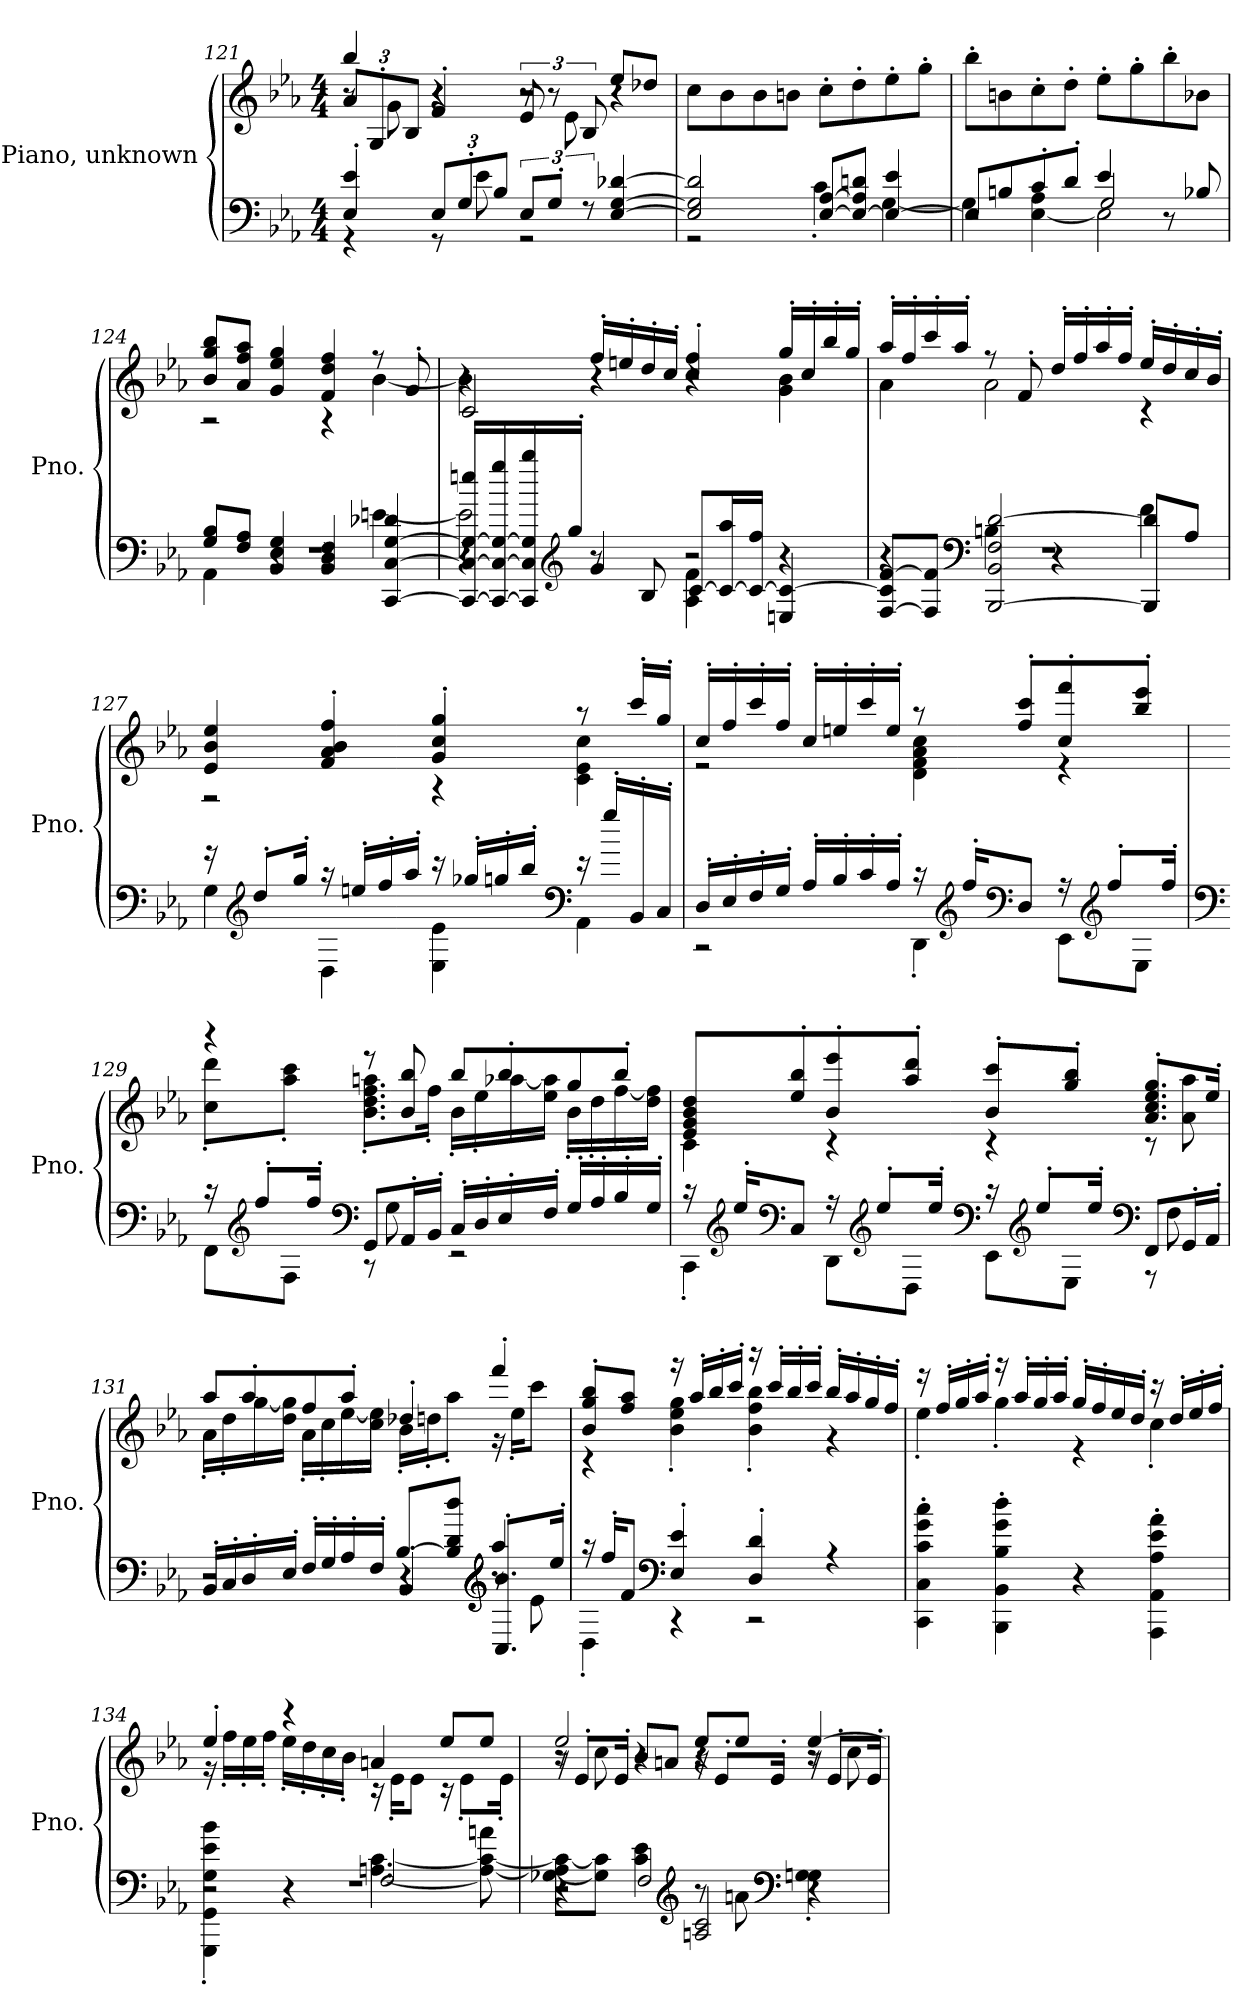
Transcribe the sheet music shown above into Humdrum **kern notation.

**kern	**kern
*part1	*part1
*staff2	*staff1
*I"Piano, unknown	*
*I'Pno.	*
*clefF4	*clefG2
*k[b-e-a-]	*k[b-e-a-]
*M4/4	*M4/4
=121	=121
*^	*^
*	*	*	*^
*	*	*	*	*Xbrackettup
4E-/' 4e-/'	4r	4bb-/	8r	12a-/L
.	.	.	.	12G'/
.	.	.	8g\	.
.	.	.	.	12B-/J
*Xbrackettup	*	*	*	*
12E-/L	8r	4r	4r	4f'/
12G'/	.	.	.	.
.	8e-\	.	.	.
12B-/J	.	.	.	.
*brackettup	*	*	*	*brackettup
12E-/L	2r	2r	8r	12e-/
12G'/J	.	.	.	12r
.	.	.	8e-\	.
12r	.	.	.	12B-/
[4E-/ [4G/ [4d-X/	.	.	4r	8ee-/L
.	.	.	.	8dd-X/J
*	*	*v	*v	*v
=122	=122	=122
2E-/] 2G/] 2d-/]	2r	8cc\L
.	.	8b-\
.	.	8b-\
.	.	8bn\J
[8E-/ [8A-/L	4c'\	8cc'\L
8E-/_ 8A-/] 8dn/J	.	8dd'\
4E-/_ 4e-/	[4G\	8ee-'\
.	.	8gg'\J
!!LO:LB:g=z
=123	=123	=123
*	*^	*
8E-/L]	4G\]	2r	8bb-'\L
8Bn/	.	.	8bn\
8c'/	[4E-\ 4A-\	.	8cc'\
8d'/J	.	.	8dd'\J
4e-/	2E-\]	2G/	8ee-'\L
.	.	.	8gg'\
8r	.	.	8bb-'\
8B-X/	.	.	8b-X\J
=124	=124	=124	=124
*	*	*	*^
1r	4AA-\	8G/ 8B-/L	8b-/ 8gg/ 8bb-/L	2r
.	.	8F/ 8A-/J	8a-/ 8ff/ 8aa-/J	.
.	4r	4BB-/ 4E-/ 4G/	4g/ 4ee-/ 4gg/	.
.	4r	4BB-/ 4D/ 4F/	4f/ 4dd/ 4ff/	4r
.	[4en\	[4CC/ [4C/ [4G/ 4d-X/	8r	[4b-\
.	.	.	8g'/	.
=125	=125	=125	=125	=125
*	*	*	*	*^
4r	2e\]	16CC/_ 16C/_ 16G/_ 16een/LL	4r	4b-\]	2c/
.	.	16CC/_ 16C/_ 16G/_ 16gg/	.	.	.
.	.	16CC/] 16C/] 16G/] 16bb-/	.	.	.
*clefG2	*	*	*	*	*
.	.	16gg'/JJ	.	.	.
4g/	.	8r	16ff'/LL	4r	.
.	.	.	16een'/	.	.
.	.	8B-/	16dd'/	.	.
.	.	.	16cc'/JJ	.	.
2r	4A-\ 4f\	[8c/L	4cc/' 4ff/'	4r	2r
.	.	16c/_ 16aa-/L	.	.	.
.	.	16c/_ 16ff/JJ	.	.	.
.	4r	4En/ 4c/_	16gg'/LL	4g\ 4b-\	.
.	.	.	16cc'/	.	.
.	.	.	16bb-'/	.	.
.	.	.	16gg'/JJ	.	.
*	*	*	*	*v	*v
!!LO:PB:g=z
=126	=126	=126	=126	=126
1r	4r	[8F/ 8c/] [8f/L	16aa-'/LL	4a-\
.	.	.	16ff'/	.
.	.	8F/] 8f/]J	16ccc'/	.
.	.	.	16aa-'/JJ	.
*clefF4	*	*	*	*
.	4Bn\	[2BBB-/ 2BB-/ 2F/ [2d/	8r	2a-\
.	.	.	8f'/	.
.	4r	.	16dd'/LL	.
.	.	.	16ff'/	.
.	.	.	16aa-'/	.
.	.	.	16ff'/JJ	.
.	4f\	8BBB-/] 8d/]L	16ee-'/LL	4r
.	.	.	16dd'/	.
.	.	8A-/J	16cc'/	.
.	.	.	16b-'/JJ	.
*	*v	*v	*	*
=127	=127	=127	=127
16r	4G\	4e-/ 4b-/ 4ee-/	2r
*clefG2	*	*	*
8dd'/L	.	.	.
16gg'/Jk	.	.	.
16r	4D\	4f/' 4a-/' 4b-/' 4ff/'	.
16een'/LL	.	.	.
16ff'/	.	.	.
16aa-'/JJ	.	.	.
16r	4E-\ 4e-\	4g/' 4cc/' 4gg/'	4r
16gg-X'/LL	.	.	.
16ggn'/	.	.	.
16bb-'/JJ	.	.	.
*clefF4	*	*	*
16r	4AA-\	8r	4c\ 4e-\ 4cc\
16gg'/LL	.	.	.
16BB-'/	.	16ccc'/LL	.
16C'/JJ	.	16gg'/JJ	.
!!LO:LB:g=z	!!
=128	=128	=128	=128
16D'/LL	2r	16cc'/LL	2r
16E-'/	.	16ff'/	.
16F'/	.	16ccc'/	.
16G'/JJ	.	16ff'/JJ	.
16A-'/LL	.	16cc'/LL	.
16B-'/	.	16een'/	.
16c'/	.	16ccc'/	.
16A-'/JJ	.	16ee'/JJ	.
16r	4DD'\	8r	4d\ 4f\ 4a-\ 4cc\
*clefG2	*	*	*
16ff'/KL	.	.	.
*clefF4	*	*	*
8D/J	.	8ff/' 8ccc/'L	.
16r	8EE-\L	8cc/' 8fff/'	4r
*clefG2	*	*	*
8ff'/L	.	.	.
.	8E-\J	8bb-/' 8eee-/'J	.
16ff'/Jk	.	.	.
!!LO:LB:g=z	!!
=129	=129	=129	=129
*clefF4	*	*	*
16r	8FF\L	4r	8cc\' 8ddd\'L
*clefG2	*	*	*
8ff'/L	.	.	.
.	8F\J	.	8aa-\' 8ccc\'J
16ff'/Jk	.	.	.
*clefF4	*	*	*
8GG/L	8r	8r	8.b-\' 8.dd\' 8.ff\' 8.aan\'L
16AA-'/L	8G\	8b-/ 8bb-/	.
16BB-'/JJ	.	.	16ff'\Jk
16C'/LL	2r	8bb-/L	16b-'\LL
16D'/	.	.	16ee-'\
16E-'/	.	8bb-'/	[16aa-X\
16F'/JJ	.	.	16ee-\ 16aa-\]JJ
16G'/LL	.	8gg/	16b-'\LL
16A-'/	.	.	16dd'\
16B-'/	.	8bb-'/J	[16ff\
16G'/JJ	.	.	16dd\ 16ff\]JJ
!!LO:LB:g=z	!!
=130	=130	=130	=130
16r	4CC'\	8e-/ 8g/ 8b-/ 8dd/L	4c\
*clefG2	*	*	*
16ee-'/KL	.	.	.
*clefF4	*	*	*
8C/J	.	8ee-/' 8bb-/'	.
16r	8DD\L	8b-/' 8eee-/'	4r
*clefG2	*	*	*
8ee-'/L	.	.	.
.	8D\J	8aa-/' 8ddd/'J	.
16ee-'/Jk	.	.	.
*clefF4	*	*	*
16r	8EE-\L	8b-/' 8ccc/'L	4r
*clefG2	*	*	*
8ee-'/L	.	.	.
.	8E-\J	8gg/' 8bb-/'J	.
16ee-'/Jk	.	.	.
*clefF4	*	*	*
8FF/L	8r	8.a-/' 8.cc/' 8.ee-/' 8.gg/'L	8r
16GG'/L	8F\	.	8a-\ 8aa-\
16AA-'/JJ	.	16ee-'/Jk	.
!!LO:LB:g=z	!!
=131	=131	=131	=131
*	*^	*	*
2r	2r	16BB-'/LL	8aa-/L	16a-'\LL
.	.	16C'/	.	16dd'\
.	.	16D'/	8aa-'/	[16gg\
.	.	16E-'/JJ	.	16dd\ 16gg\]JJ
.	.	16F'/LL	8ff/	16a-'\LL
.	.	16G'/	.	16cc'\
.	.	16A-'/	8aa-'/J	[16ee-\
.	.	16F'/JJ	.	16cc\ 16ee-\]JJ
4BB-'/	4r	[8B-/L	4dd-X'/	16b-'\LL
.	.	.	.	16ddn'\J
.	.	8B-/] 8d/ 8dd/J	.	8aa-'\J
*clefG2	*	*	*	*
4aa-/	8r	8.C/' 8.b-/'L	4fff'/	16r
.	.	.	.	16ee-'\KL
.	8e-\	.	.	8ccc\J
.	.	16ee-'/Jk	.	.
*	*v	*v	*	*
=132	=132	=132	=132
16r	4D'\	8b-/' 8gg/' 8bb-/'L	4r
16ff'/KL	.	.	.
8f/J	.	8ff/ 8aa-/J	.
*clefF4	*	*	*
4E-/' 4e-/'	4r	16r	4b-\' 4ee-\' 4gg\'
.	.	16aa-'/LL	.
.	.	16bb-'/	.
.	.	16ccc'/JJ	.
4D/' 4d/'	2r	16r	4b-\' 4ff\' 4bb-\'
.	.	16ccc'/LL	.
.	.	16bb-'/	.
.	.	16ccc'/JJ	.
4r	.	16bb-'/LL	4r
.	.	16aa-'/	.
.	.	16gg'/	.
.	.	16ff'/JJ	.
*v	*v	*	*
!!LO:LB:g=z	!!
=133	=133	=133
4CC\' 4C\' 4c\' 4g\' 4cc\'	16r	4ee-'\
.	16ff'/LL	.
.	16gg'/	.
.	16aa-'/JJ	.
4BBB-\' 4BB-\' 4B-\' 4g\' 4dd\'	16r	4gg'\
.	16aa-'/LL	.
.	16gg'/	.
.	16aa-'/JJ	.
4r	16gg'/LL	4r
.	16ff'/	.
.	16ee-/	.
.	16dd'/JJ	.
4AAA-\' 4AA-\' 4A-\' 4e-\' 4a-\'	16r	4cc'\
.	16dd'/LL	.
.	16ee-'/	.
.	16ff'/JJ	.
=134	=134	=134
*^	*	*
*	*^	*	*
1r	4GGG\' 4GG\' 4G\' 4e-\' 4b-\'	2r	4ee-'/	16r
.	.	.	.	16ff'\LL
.	.	.	.	16ee-'\
.	.	.	.	16ff'\JJ
.	4r	.	4r	16ee-'\LL
.	.	.	.	16dd'\
.	.	.	.	16cc'\
.	.	.	.	16b-'\JJ
.	[4.An\ [4.c\	2F/	4an/	16r
.	.	.	.	16e-'\KL
.	.	.	.	8e-\J
.	.	.	8ee-/L	16r
.	.	.	.	8e-'\L
.	8A\_ 8c\_ 8an\	.	8ee-/J	.
.	.	.	.	16e-'\Jk
!!LO:PB:g=z
=135	=135	=135	=135	=135
*	*	*	*	*^
2r	[8G-X\ 8A\] 8c\_L	4r	2ee-/	8r	16r
.	.	.	.	.	8e-'/L
.	8G-\] 8c\]J	.	.	8cc\	.
.	.	.	.	.	16e-'/Jk
.	4c\ 4e-\	2F/	.	4r	8b-/L
.	.	.	.	.	8an/J
*clefG2	*	*	*	*	*
2An/ 2c/	8r	.	8ee-/L	4r	16r
.	.	.	.	.	8e-'/L
.	8an\	.	8ee-/J	.	.
.	.	.	.	.	16e-'/Jk
*clefF4	*	*	*	*	*
.	4G-\' 4Gn\'	4r	[4ee-/	8r	16r
.	.	.	.	.	8e-'/L
.	.	.	.	8cc\	.
.	.	.	.	.	16e-'/Jk
*v	*v	*v	*	*	*
*	*v	*v	*v
=	=
*-	*-
